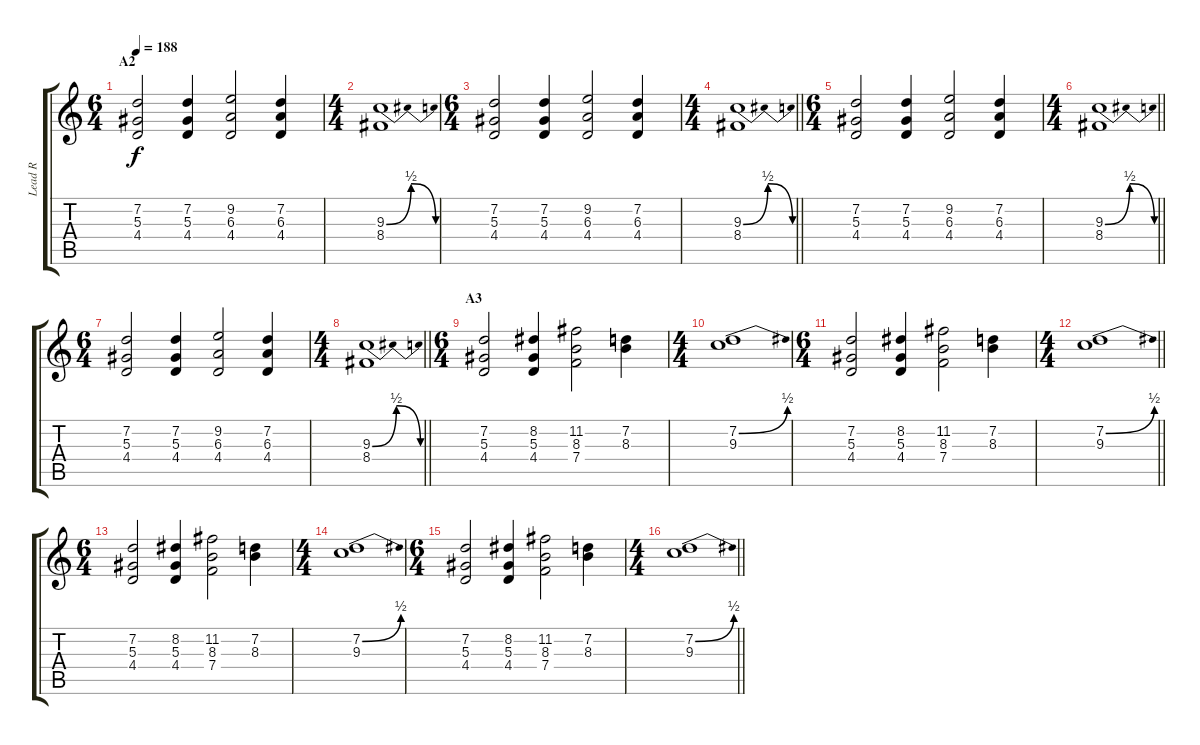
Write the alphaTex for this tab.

\track ("Lead R" "Lead R") {instrument overdrivenguitar}
\staff {score tabs}
\tuning (C4 G3 Eb3 Bb2 F2 C2) {hide}
\ts (6 4)
\section ("" "A2")
\tempo 188
\clef g2
\ks c
(7.2 5.3 4.4).2{dy f} (7.2 5.3 4.4).4 (9.2 6.3 4.4).2 (7.2 6.3 4.4).4 |
\ts (4 4)
(9.3{be (bendrelease 0 0 55 2 55 2 60 0)} 8.4).1 |
\ts (6 4)
(7.2 5.3 4.4).2 (7.2 5.3 4.4).4 (9.2 6.3 4.4).2 (7.2 6.3 4.4).4 |
\ts (4 4)
\barLineRight lightlight
(9.3{be (bendrelease 0 0 55 2 55 2 60 0)} 8.4).1 |
\ts (6 4)
\section ("" "")
(7.2 5.3 4.4).2 (7.2 5.3 4.4).4 (9.2 6.3 4.4).2 (7.2 6.3 4.4).4 |
\ts (4 4)
\barLineRight lightlight
(9.3{be (bendrelease 0 0 55 2 55 2 60 0)} 8.4).1 |
\ts (6 4)
(7.2 5.3 4.4).2 (7.2 5.3 4.4).4 (9.2 6.3 4.4).2 (7.2 6.3 4.4).4 |
\ts (4 4)
\barLineRight lightlight
(9.3{be (bendrelease 0 0 55 2 55 2 60 0)} 8.4).1 |
\ts (6 4)
\section ("" "A3")
(7.2 5.3 4.4).2 (8.2 5.3 4.4).4 (11.2 8.3 7.4).2 (7.2 8.3).4 |
\ts (4 4)
(7.2{be (bend 0 0 60 2)} 9.3).1 |
\ts (6 4)
(7.2 5.3 4.4).2 (8.2 5.3 4.4).4 (11.2 8.3 7.4).2 (7.2 8.3).4 |
\ts (4 4)
\barLineRight lightlight
(7.2{be (bend 0 0 60 2)} 9.3).1 |
\ts (6 4)
\section ("" "")
(7.2 5.3 4.4).2 (8.2 5.3 4.4).4 (11.2 8.3 7.4).2 (7.2 8.3).4 |
\ts (4 4)
(7.2{be (bend 0 0 60 2)} 9.3).1 |
\ts (6 4)
(7.2 5.3 4.4).2 (8.2 5.3 4.4).4 (11.2 8.3 7.4).2 (7.2 8.3).4 |
\ts (4 4)
\barLineRight lightlight
(7.2{be (bend 0 0 60 2)} 9.3).1
